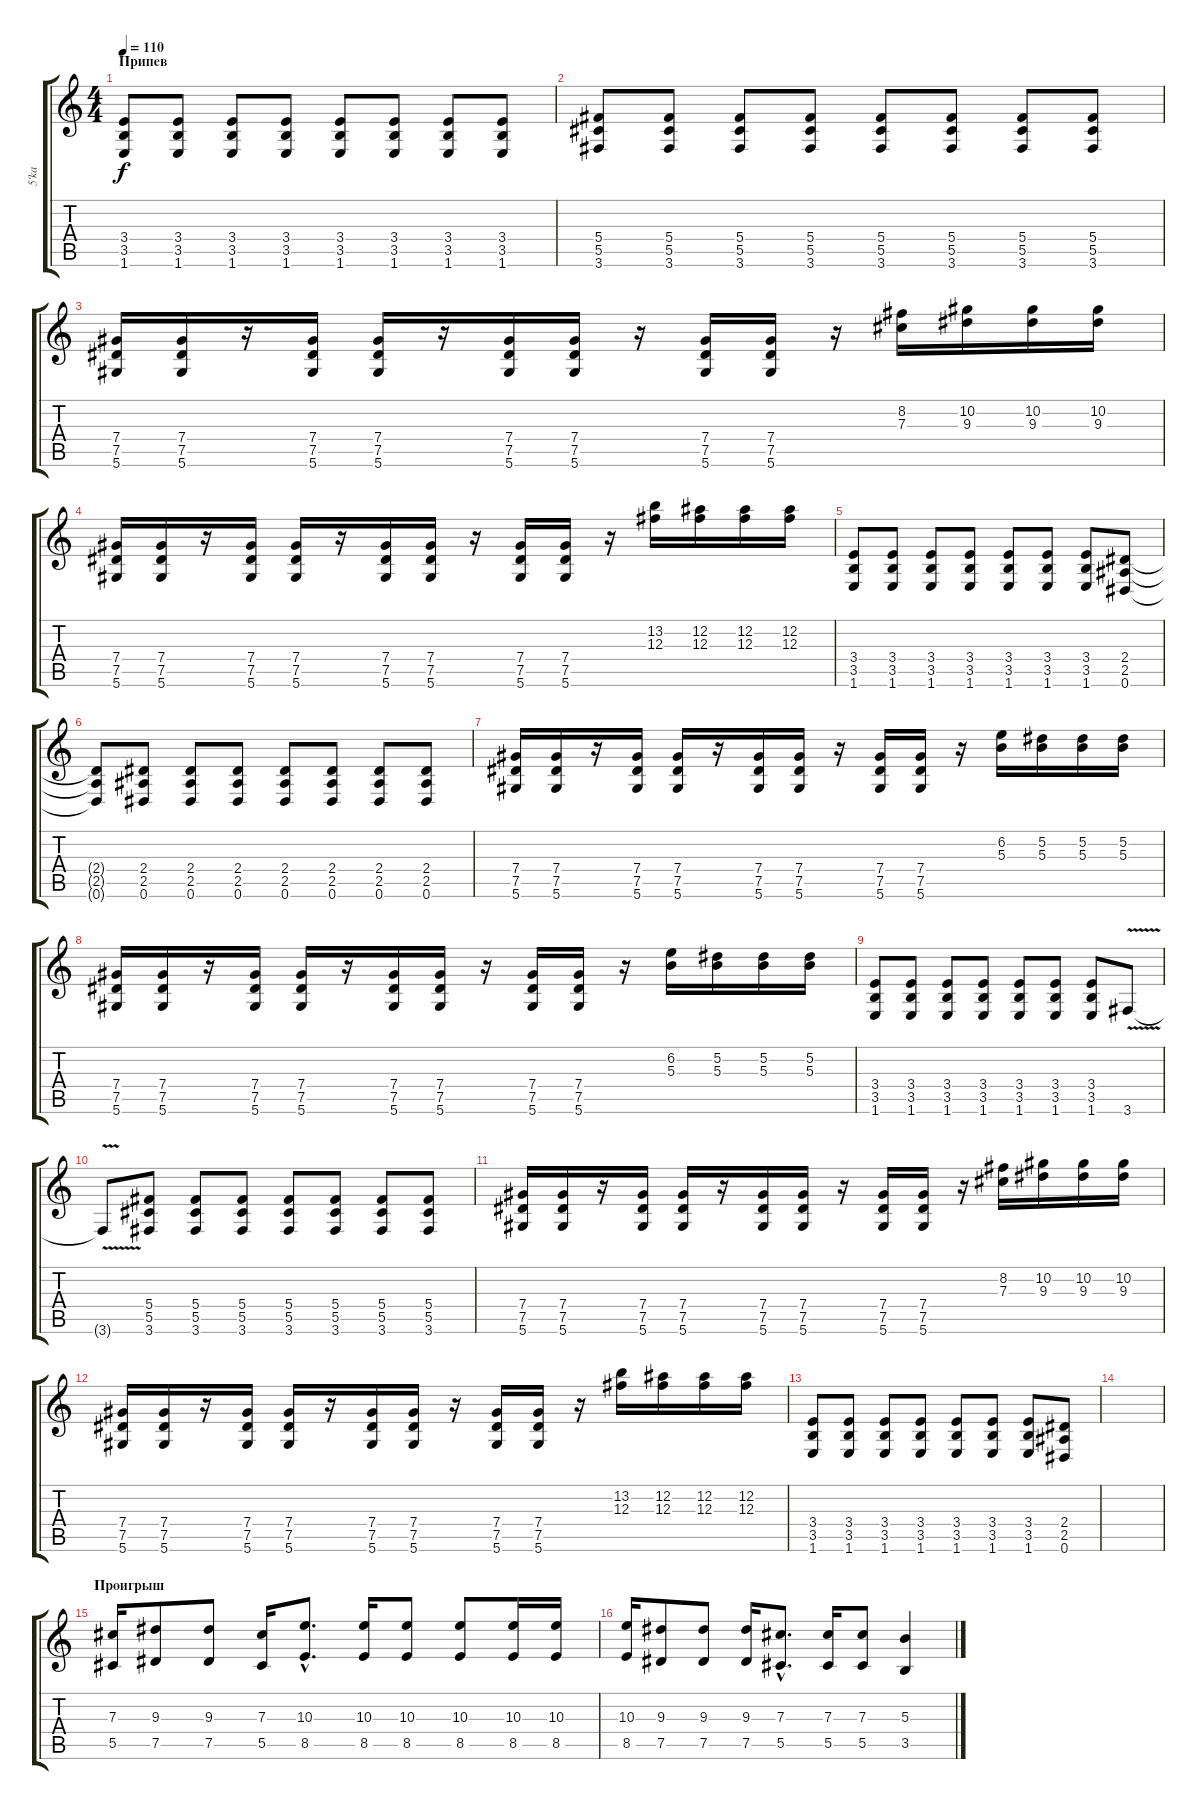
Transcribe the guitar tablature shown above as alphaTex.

\track ("5'ka" "5'ka") {instrument distortionguitar}
\staff {score tabs}
\tuning (Eb4 Bb3 Gb3 Db3 Ab2 Eb2) {hide}
\ts (4 4)
\section ("" "Припев")
\tempo 110
\clef g2
\ks c
(3.4 3.5 1.6).8{dy f} (3.4 3.5 1.6).8 (3.4 3.5 1.6).8 (3.4 3.5 1.6).8 (3.4 3.5 1.6).8 (3.4 3.5 1.6).8 (3.4 3.5 1.6).8 (3.4 3.5 1.6).8 |
(5.4 5.5 3.6).8 (5.4 5.5 3.6).8 (5.4 5.5 3.6).8 (5.4 5.5 3.6).8 (5.4 5.5 3.6).8 (5.4 5.5 3.6).8 (5.4 5.5 3.6).8 (5.4 5.5 3.6).8 |
(7.4 7.5 5.6).16 (7.4 7.5 5.6).16 r.16 (7.4 7.5 5.6).16 (7.4 7.5 5.6).16 r.16 (7.4 7.5 5.6).16 (7.4 7.5 5.6).16 r.16 (7.4 7.5 5.6).16 (7.4 7.5 5.6).16 r.16 (8.2 7.3).16 (10.2 9.3).16 (10.2 9.3).16 (10.2 9.3).16 |
(7.4 7.5 5.6).16 (7.4 7.5 5.6).16 r.16 (7.4 7.5 5.6).16 (7.4 7.5 5.6).16 r.16 (7.4 7.5 5.6).16 (7.4 7.5 5.6).16 r.16 (7.4 7.5 5.6).16 (7.4 7.5 5.6).16 r.16 (13.2 12.3).16 (12.2 12.3).16 (12.2 12.3).16 (12.2 12.3).16 |
(3.4 3.5 1.6).8 (3.4 3.5 1.6).8 (3.4 3.5 1.6).8 (3.4 3.5 1.6).8 (3.4 3.5 1.6).8 (3.4 3.5 1.6).8 (3.4 3.5 1.6).8 (2.4 2.5 0.6).8 |
(2.4{t} 2.5{t} 0.6{t}).8 (2.4 2.5 0.6).8 (2.4 2.5 0.6).8 (2.4 2.5 0.6).8 (2.4 2.5 0.6).8 (2.4 2.5 0.6).8 (2.4 2.5 0.6).8 (2.4 2.5 0.6).8 |
(7.4 7.5 5.6).16 (7.4 7.5 5.6).16 r.16 (7.4 7.5 5.6).16 (7.4 7.5 5.6).16 r.16 (7.4 7.5 5.6).16 (7.4 7.5 5.6).16 r.16 (7.4 7.5 5.6).16 (7.4 7.5 5.6).16 r.16 (6.2 5.3).16 (5.2 5.3).16 (5.2 5.3).16 (5.2 5.3).16 |
(7.4 7.5 5.6).16 (7.4 7.5 5.6).16 r.16 (7.4 7.5 5.6).16 (7.4 7.5 5.6).16 r.16 (7.4 7.5 5.6).16 (7.4 7.5 5.6).16 r.16 (7.4 7.5 5.6).16 (7.4 7.5 5.6).16 r.16 (6.2 5.3).16 (5.2 5.3).16 (5.2 5.3).16 (5.2 5.3).16 |
(3.4 3.5 1.6).8 (3.4 3.5 1.6).8 (3.4 3.5 1.6).8 (3.4 3.5 1.6).8 (3.4 3.5 1.6).8 (3.4 3.5 1.6).8 (3.4 3.5 1.6).8 3.6{v}.8 |
3.6{t}.8 (5.4 5.5 3.6).8 (5.4 5.5 3.6).8 (5.4 5.5 3.6).8 (5.4 5.5 3.6).8 (5.4 5.5 3.6).8 (5.4 5.5 3.6).8 (5.4 5.5 3.6).8 |
(7.4 7.5 5.6).16 (7.4 7.5 5.6).16 r.16 (7.4 7.5 5.6).16 (7.4 7.5 5.6).16 r.16 (7.4 7.5 5.6).16 (7.4 7.5 5.6).16 r.16 (7.4 7.5 5.6).16 (7.4 7.5 5.6).16 r.16 (8.2 7.3).16 (10.2 9.3).16 (10.2 9.3).16 (10.2 9.3).16 |
(7.4 7.5 5.6).16 (7.4 7.5 5.6).16 r.16 (7.4 7.5 5.6).16 (7.4 7.5 5.6).16 r.16 (7.4 7.5 5.6).16 (7.4 7.5 5.6).16 r.16 (7.4 7.5 5.6).16 (7.4 7.5 5.6).16 r.16 (13.2 12.3).16 (12.2 12.3).16 (12.2 12.3).16 (12.2 12.3).16 |
(3.4 3.5 1.6).8 (3.4 3.5 1.6).8 (3.4 3.5 1.6).8 (3.4 3.5 1.6).8 (3.4 3.5 1.6).8 (3.4 3.5 1.6).8 (3.4 3.5 1.6).8 (2.4 2.5 0.6).8 |
|
\section ("" "Проигрыш")
(7.3 5.5).16 (9.3 7.5).8 (9.3 7.5).8 (7.3 5.5).16 (10.3{hac} 8.5{hac}).8{d} (10.3 8.5).16 (10.3 8.5).8 (10.3 8.5).8 (10.3 8.5).16 (10.3 8.5).16 |
(10.3 8.5).16 (9.3 7.5).8 (9.3 7.5).8 (9.3 7.5).16 (7.3{hac} 5.5{hac}).8{d} (7.3 5.5).16 (7.3 5.5).8 (5.3 3.5).4
